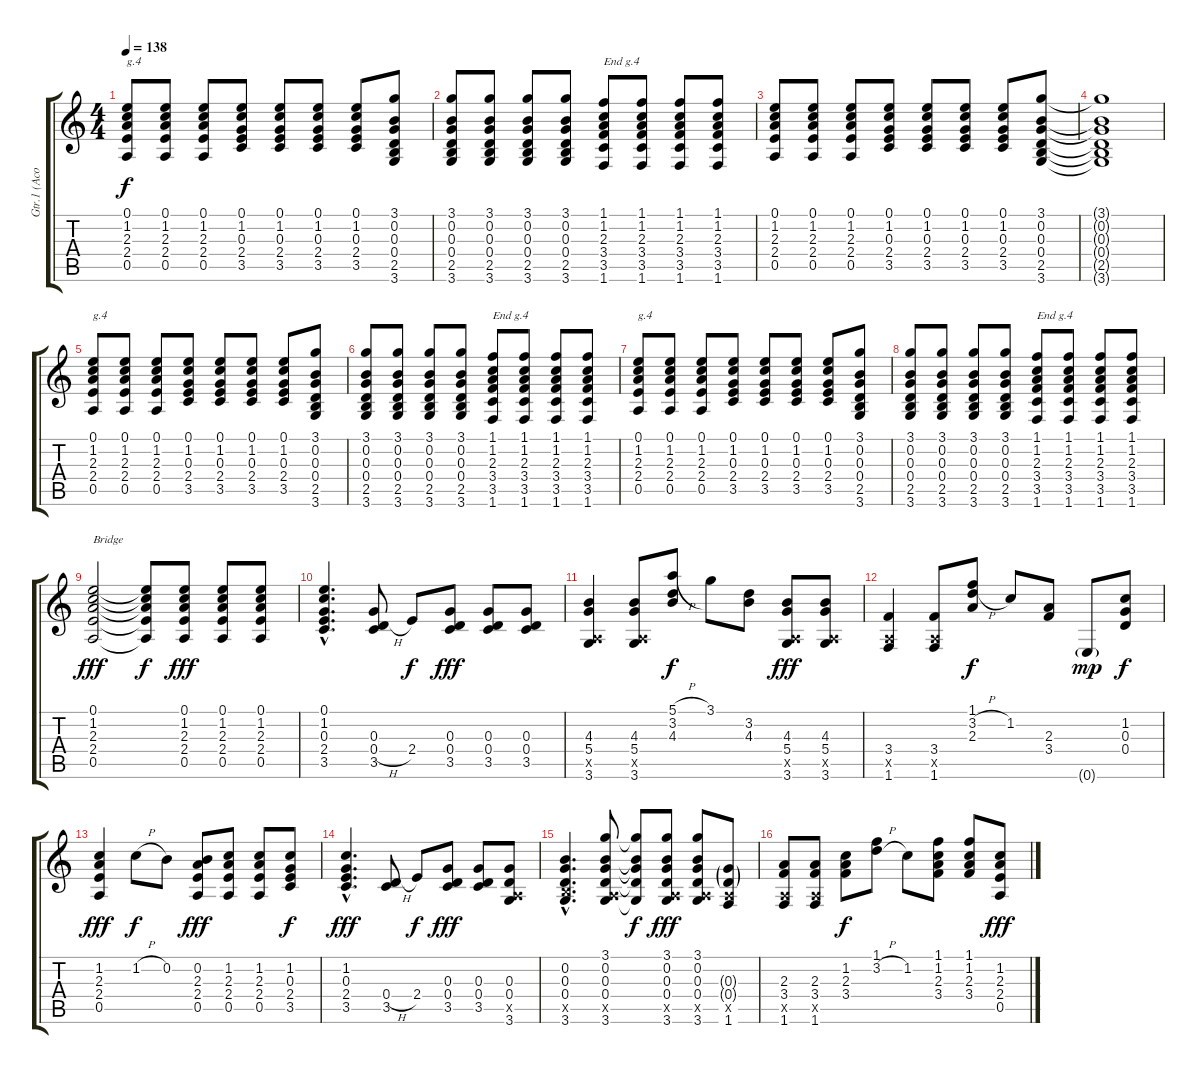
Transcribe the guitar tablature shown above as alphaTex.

\track ("Gtr.1 (Acoustic) " "Gtr.1 (Aco") {instrument acousticguitarnylon}
\staff {score tabs}
\tuning (E4 B3 G3 D3 A2 E2) {hide}
\ts (4 4)
\tempo 138
\clef g2
\ks aminor
(0.1 1.2 2.3 2.4 0.5).8{txt "g.4" dy f} (0.1 1.2 2.3 2.4 0.5).8 (0.1 1.2 2.3 2.4 0.5).8 (0.1 1.2 0.3 2.4 3.5).8 (0.1 1.2 0.3 2.4 3.5).8 (0.1 1.2 0.3 2.4 3.5).8 (0.1 1.2 0.3 2.4 3.5).8 (3.1 0.2 0.3 0.4 2.5 3.6).8 |
(3.1 0.2 0.3 0.4 2.5 3.6).8 (3.1 0.2 0.3 0.4 2.5 3.6).8 (3.1 0.2 0.3 0.4 2.5 3.6).8 (3.1 0.2 0.3 0.4 2.5 3.6).8 (1.1 1.2 2.3 3.4 3.5 1.6).8{txt "End g.4"} (1.1 1.2 2.3 3.4 3.5 1.6).8 (1.1 1.2 2.3 3.4 3.5 1.6).8 (1.1 1.2 2.3 3.4 3.5 1.6).8 |
(0.1 1.2 2.3 2.4 0.5).8 (0.1 1.2 2.3 2.4 0.5).8 (0.1 1.2 2.3 2.4 0.5).8 (0.1 1.2 0.3 2.4 3.5).8 (0.1 1.2 0.3 2.4 3.5).8 (0.1 1.2 0.3 2.4 3.5).8 (0.1 1.2 0.3 2.4 3.5).8 (3.1 0.2 0.3 0.4 2.5 3.6).8 |
(3.1{t} 0.2{t} 0.3{t} 0.4{t} 2.5{t} 3.6{t}).1 |
(0.1 1.2 2.3 2.4 0.5).8{txt "g.4"} (0.1 1.2 2.3 2.4 0.5).8 (0.1 1.2 2.3 2.4 0.5).8 (0.1 1.2 0.3 2.4 3.5).8 (0.1 1.2 0.3 2.4 3.5).8 (0.1 1.2 0.3 2.4 3.5).8 (0.1 1.2 0.3 2.4 3.5).8 (3.1 0.2 0.3 0.4 2.5 3.6).8 |
(3.1 0.2 0.3 0.4 2.5 3.6).8 (3.1 0.2 0.3 0.4 2.5 3.6).8 (3.1 0.2 0.3 0.4 2.5 3.6).8 (3.1 0.2 0.3 0.4 2.5 3.6).8 (1.1 1.2 2.3 3.4 3.5 1.6).8{txt "End g.4"} (1.1 1.2 2.3 3.4 3.5 1.6).8 (1.1 1.2 2.3 3.4 3.5 1.6).8 (1.1 1.2 2.3 3.4 3.5 1.6).8 |
(0.1 1.2 2.3 2.4 0.5).8{txt "g.4"} (0.1 1.2 2.3 2.4 0.5).8 (0.1 1.2 2.3 2.4 0.5).8 (0.1 1.2 0.3 2.4 3.5).8 (0.1 1.2 0.3 2.4 3.5).8 (0.1 1.2 0.3 2.4 3.5).8 (0.1 1.2 0.3 2.4 3.5).8 (3.1 0.2 0.3 0.4 2.5 3.6).8 |
(3.1 0.2 0.3 0.4 2.5 3.6).8 (3.1 0.2 0.3 0.4 2.5 3.6).8 (3.1 0.2 0.3 0.4 2.5 3.6).8 (3.1 0.2 0.3 0.4 2.5 3.6).8 (1.1 1.2 2.3 3.4 3.5 1.6).8{txt "End g.4"} (1.1 1.2 2.3 3.4 3.5 1.6).8 (1.1 1.2 2.3 3.4 3.5 1.6).8 (1.1 1.2 2.3 3.4 3.5 1.6).8 |
(0.1 1.2 2.3 2.4 0.5).2{txt "Bridge" dy fff} (0.1{t} 1.2{t} 2.3{t} 2.4{t} 0.5{t}).8{dy f} (0.1 1.2 2.3 2.4 0.5).8{dy fff} (0.1 1.2 2.3 2.4 0.5).8 (0.1 1.2 2.3 2.4 0.5).8 |
(0.1{hac} 1.2{hac} 0.3{hac} 2.4{hac} 3.5{hac}).4{d} (0.3 0.4{h} 3.5).8 2.4.8{dy f} (0.3 0.4 3.5).8{dy fff} (0.3 0.4 3.5).8 (0.3 0.4 3.5).8 |
(4.3 5.4 0.5{x} 3.6).4 (4.3 5.4 0.5{x} 3.6).8 (5.1{h} 3.2 4.3).8{dy f} 3.1.8 (3.2 4.3).8 (4.3 5.4 0.5{x} 3.6).8{dy fff} (4.3 5.4 0.5{x} 3.6).8 |
(3.4 0.5{x} 1.6).4 (3.4 0.5{x} 1.6).8 (1.1 3.2{h} 2.3).8{dy f} 1.2.8 (2.3 3.4).8 0.6{g}.8{dy mp} (1.2 0.3 0.4).8{dy f} |
(1.2 2.3 2.4 0.5).4{dy fff} 1.2{h}.8{dy f} 0.2.8 (0.2 2.3 2.4 0.5).8{dy fff} (1.2 2.3 2.4 0.5).8 (1.2 2.3 2.4 0.5).8 (1.2 0.3 2.4 3.5).8{dy f} |
(1.2{hac} 0.3{hac} 2.4{hac} 3.5{hac}).4{d dy fff} (0.4{h} 3.5).8 2.4.8{dy f} (0.3 0.4 3.5).8{dy fff} (0.3 0.4 3.5).8 (0.3 0.4 0.5{x} 3.6).8 |
(0.2{hac} 0.3{hac} 0.4{hac} 2.5{hac x} 3.6{hac}).4{d} (3.1 0.2 0.3 0.4 0.5{x} 3.6).8 (3.1{t} 0.2{t} 0.3{t} 0.4{t} 3.6{t}).8{dy f} (3.1 0.2 0.3 0.4 0.5{x} 3.6).8{dy fff} (3.1 0.2 0.3 0.4 0.5{x} 3.6).8 (0.3{g} 0.4{g} 0.5{x} 1.6).8 |
(2.3 3.4 0.5{x} 1.6).8 (2.3 3.4 0.5{x} 1.6).8 (1.2 2.3 3.4).8{dy f} (1.1 3.2{h}).8 1.2.8 (1.1 1.2 2.3 3.4).8 (1.1 1.2 2.3 3.4).8 (1.2 2.3 2.4 0.5).8{dy fff}
